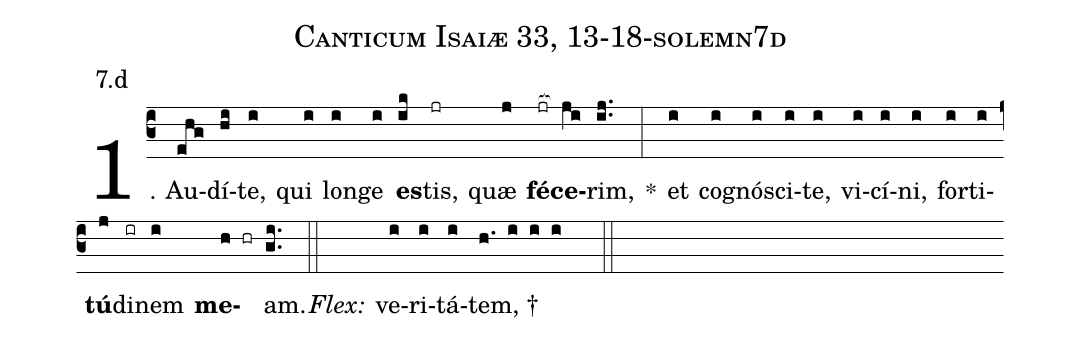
name: Canticum Isaiæ 33, 13-18-solemn7d;
annotation: 7.d;
%%
(c3)1. Au(ehg)dí(hi)te,(i) qui(i) lon(i)ge(i) <b>es</b>(ik)tis,(jr) quæ(j) <b>fé</b>(jr[ocb:1{])<b>ce</b>(ji[ocb:0}])rim,(ij..) *(:) et(i) co(i)gnó(i)sci(i)te,(i) vi(i)cí(i)ni,(i) for(i)ti(i)<b>tú</b>(j)di(ir)nem(i) <b>me</b>(h hr)am.(gi..) (::)
<i>Flex:</i>()  ve(i)ri(i)tá(i)tem, †(h. i i i  ::)
